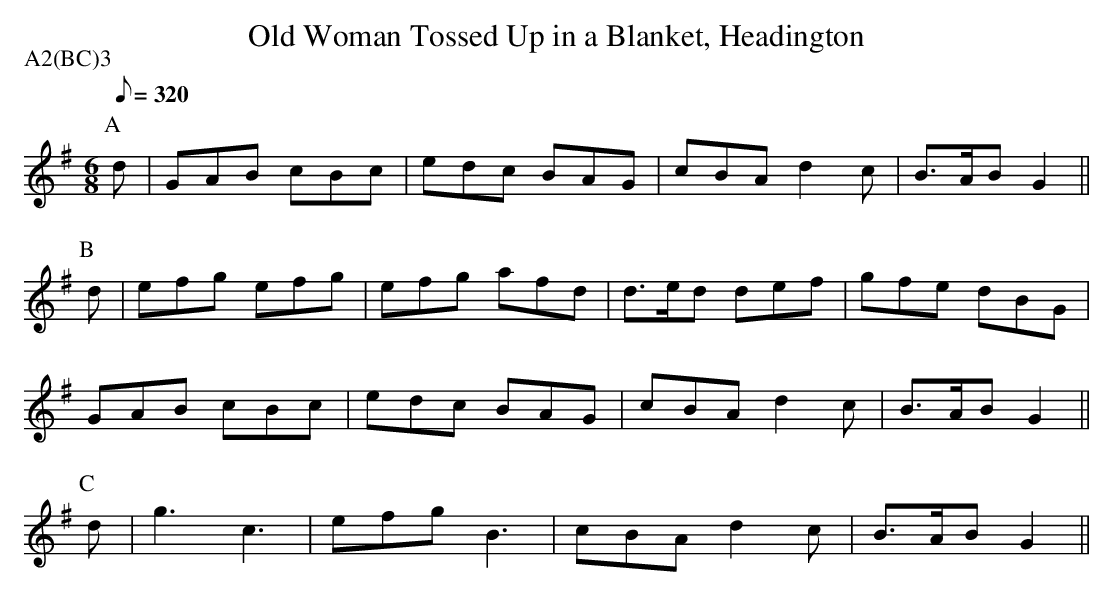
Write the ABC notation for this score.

X:1
T:Old Woman Tossed Up in a Blanket, Headington
M:6/8
L:1/8
P:A2(BC)3
K:G
Q:320
P:A
d|GAB cBc|edc BAG|cBA  d2c|B>AB G2 ||
P:B
d|efg efg|efg afd|d>ed def|gfe  dBG|
GAB cBc|edc BAG|cBA  d2c|B>AB G2 ||
P:C
d|g3  c3 |efg B3 |cBA  d2c|B>AB G2 ||
